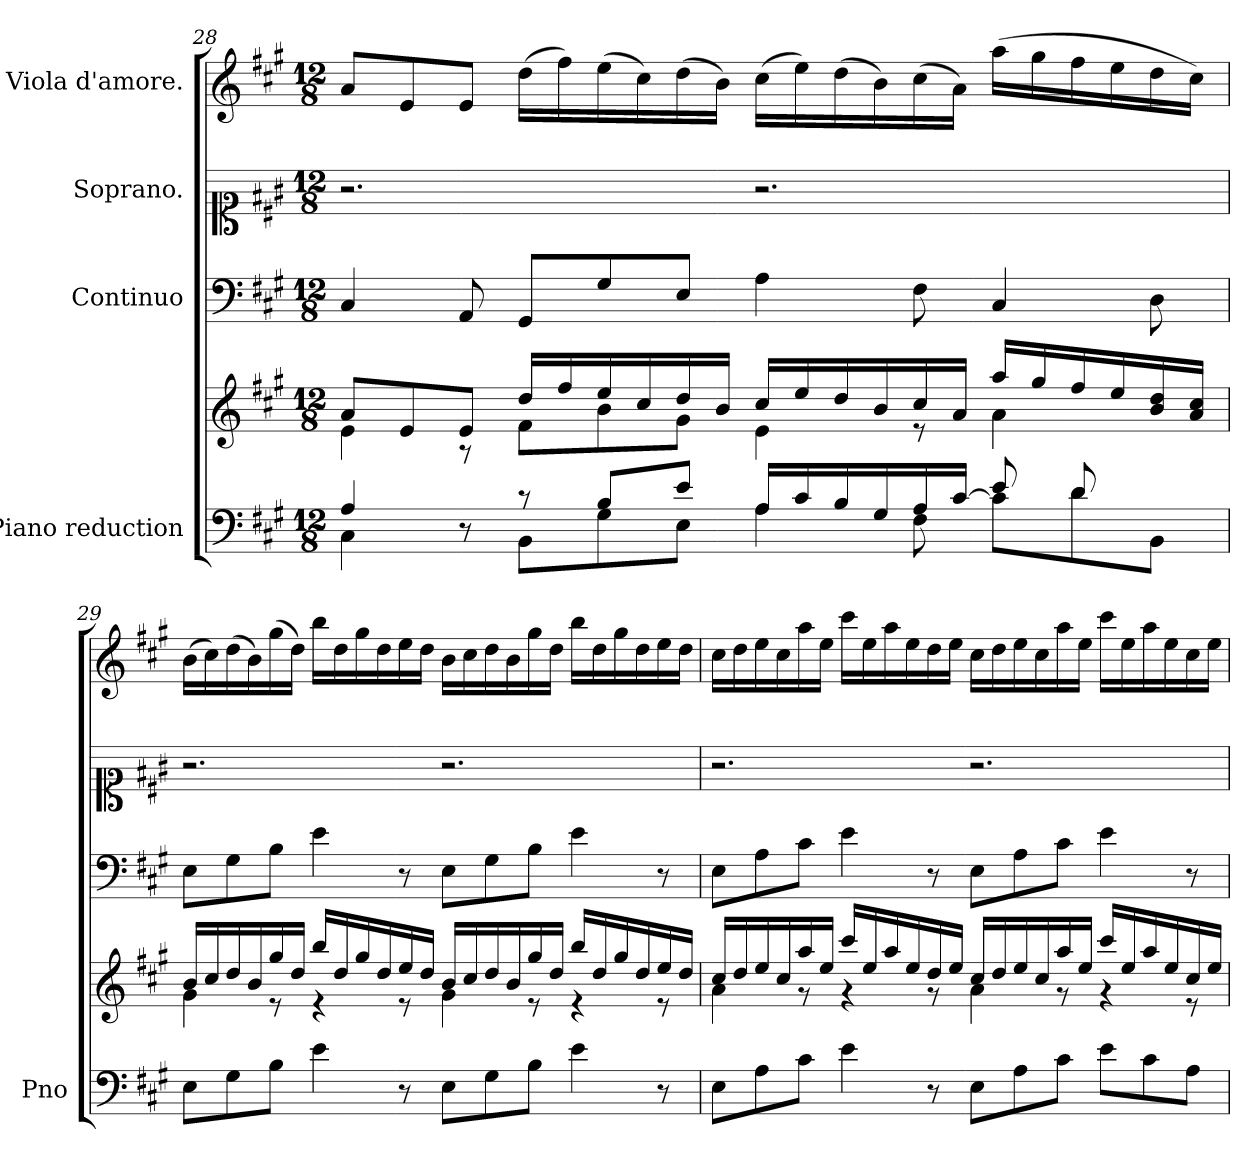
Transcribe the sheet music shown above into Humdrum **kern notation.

**kern	**kern	**kern	**kern	**kern
*part4	*part4	*part3	*part2	*part1
*staff5	*staff4	*staff3	*staff2	*staff1
*I"Piano reduction	*	*I"Continuo	*I"Soprano.	*I"Viola d'amore.
*I'Pno	*	*	*	*
!!LO:LB:g=z
*clefF4	*clefG2	*clefF4	*clefC1	*clefG2
*k[f#c#g#]	*k[f#c#g#]	*k[f#c#g#]	*k[f#c#g#]	*k[f#c#g#]
*A:	*A:	*A:	*A:	*A:
*M12/8	*M12/8	*M12/8	*M12/8	*M12/8
=28	=28	=28	=28	=28
*^	*^	*	*	*
*	*	*	*^	*	*	*
4A/	4C#\	8a/L	4e\	4.ryy	4C#/	2.r	8a/L
.	.	8e/	.	.	.	.	8e/
8r	8ryy	8e/J	8rA	.	8AA/	.	8e/J
*	*	*	*v	*v	*	*	*
8r	8BB\L	16dd/LL	8f#\L	8GG#/L	.	(>16dd\LL
.	.	16ff#/	.	.	.	16ff#\)
8B/L	8G#\	16ee/	8b\	8G#/	.	(>16ee\
.	.	16cc#/	.	.	.	16cc#\)
8e/J	8E\J	16dd/	8g#\J	8E/J	.	(>16dd\
.	.	16b/JJ	.	.	.	16b\JJ)
16A/LL	4A\	16cc#/LL	4e\	4A\	2.r	(>16cc#\LL
16c#/	.	16ee/	.	.	.	16ee\)
16B/	.	16dd/	.	.	.	(>16dd\
16G#/	.	16b/	.	.	.	16b\)
16A/	8F#\	16cc#/	8re	8F#\	.	(>16cc#\
[16c#/JJ	.	16a/JJ	.	.	.	16a\JJ)
8e/L	8c#\L]	16aa/LL	4a\	4C#/	.	(>16aa\LL
.	.	16gg#/	.	.	.	16gg#\
8d/	8d\	16ff#/	.	.	.	16ff#\
.	.	16ee/	.	.	.	16ee\
*	*	*	*^	*	*	*
8ryy	8BB\J	16b/ 16dd/	8ryy	8f#\J	8D\	.	16dd\
.	.	16a/ 16cc#/JJ	.	.	.	.	16cc#\JJ)
*v	*v	*	*	*	*	*	*
*	*	*v	*v	*	*	*
=29	=29	=29	=29	=29	=29
8E\L	16b/LL	4g#\	8E\L	2.r	(>16b\LL
.	16cc#/	.	.	.	16cc#\)
8G#\	16dd/	.	8G#\	.	(>16dd\
.	16b/	.	.	.	16b\)
8B\J	16gg#/	8r	8B\J	.	(>16gg#\
.	16dd/JJ	.	.	.	16dd\JJ)
4e\	16bb/LL	4r	4e\	.	16bb\LL
.	16dd/	.	.	.	16dd\
.	16gg#/	.	.	.	16gg#\
.	16dd/	.	.	.	16dd\
8r	16ee/	8r	8r	.	16ee\
.	16dd/JJ	.	.	.	16dd\JJ
8E\L	16b/LL	4g#\	8E\L	2.r	16b\LL
.	16cc#/	.	.	.	16cc#\
8G#\	16dd/	.	8G#\	.	16dd\
.	16b/	.	.	.	16b\
8B\J	16gg#/	8r	8B\J	.	16gg#\
.	16dd/JJ	.	.	.	16dd\JJ
4e\	16bb/LL	4r	4e\	.	16bb\LL
.	16dd/	.	.	.	16dd\
.	16gg#/	.	.	.	16gg#\
.	16dd/	.	.	.	16dd\
8r	16ee/	8r	8r	.	16ee\
.	16dd/JJ	.	.	.	16dd\JJ
!!LO:LB:g=z
=30	=30	=30	=30	=30	=30
8E\L	16cc#/LL	4a\	8E\L	2.r	16cc#\LL
.	16dd/	.	.	.	16dd\
8A\	16ee/	.	8A\	.	16ee\
.	16cc#/	.	.	.	16cc#\
8c#\J	16aa/	8r	8c#\J	.	16aa\
.	16ee/JJ	.	.	.	16ee\JJ
4e\	16ccc#/LL	4r	4e\	.	16ccc#\LL
.	16ee/	.	.	.	16ee\
.	16aa/	.	.	.	16aa\
.	16ee/	.	.	.	16ee\
8r	16dd/	8r	8r	.	16dd\
.	16ee/JJ	.	.	.	16ee\JJ
8E\L	16cc#/LL	4a\	8E\L	2.r	16cc#\LL
.	16dd/	.	.	.	16dd\
8A\	16ee/	.	8A\	.	16ee\
.	16cc#/	.	.	.	16cc#\
8c#\J	16aa/	8r	8c#\J	.	16aa\
.	16ee/JJ	.	.	.	16ee\JJ
8e\L	16ccc#/LL	4r	4e\	.	16ccc#\LL
.	16ee/	.	.	.	16ee\
8c#\	16aa/	.	.	.	16aa\
.	16ee/	.	.	.	16ee\
8A\J	16cc#/	8r	8r	.	16cc#\
.	16ee/JJ	.	.	.	16ee\JJ
*	*v	*v	*	*	*
=	=	=	=	=
*-	*-	*-	*-	*-
